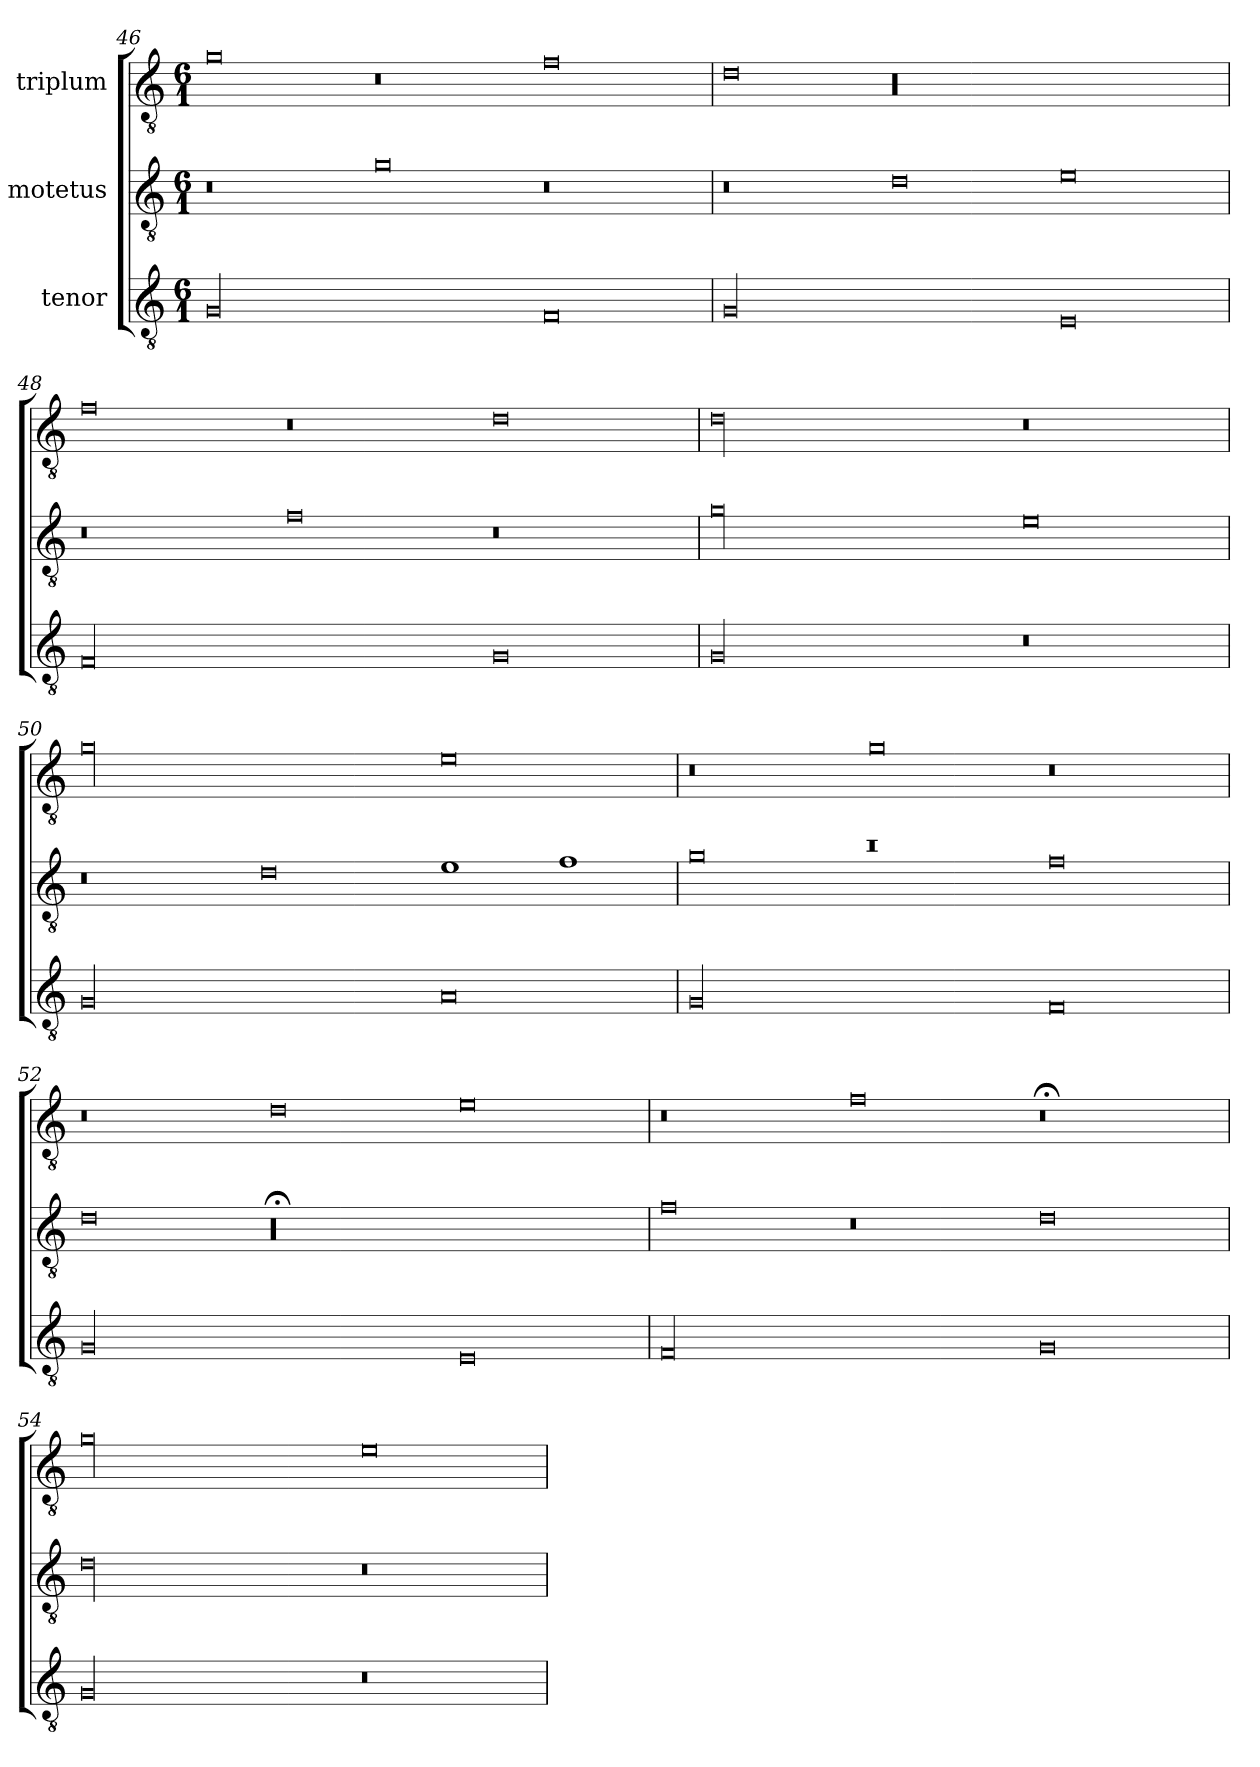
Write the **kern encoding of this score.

**kern	**kern	**kern
*part3	*part2	*part1
*staff3	*staff2	*staff1
*I"tenor	*I"motetus	*I"triplum
*clefGv2	*clefGv2	*clefGv2
*k[]	*k[]	*k[]
*C:	*C:	*C:
*M6/1	*M6/1	*M6/1
=46	=46	=46
00G/	0r	0g\
.	0g\	0r
0F/	0r	0f\
=47	=47	=47
00G/	0r	0d\
.	0d\	00r
0E/	0e\	.
=48	=48	=48
00F/	0r	0f\
.	0f\	0r
0G/	0r	0d\
=49	=49	=49
00G/	00g\	00d\
0r	0e\	0r
=50	=50	=50
00G/	0r	00g\
.	0d\	.
0A/	1e\	0e\
.	1f\	.
=51	=51	=51
*^	*^	*
00G/	00.ryy	0g\	00.ryy	0r
.	.	0r	.	0g\
0F/	.	0f\	.	0r
*v	*v	*	*	*
*	*v	*v	*
=52	=52	=52
00G/	0d\	0r
.	00r;<	0d\
0E/	.	0e\
=53	=53	=53
00F/	0f\	0r
.	0r	0f\
0G/	0d\	0r;<
!!LO:PB:g=z
=54	=54	=54
00G/	00d\	00g\
0r	0r	0e\
=	=	=
*-	*-	*-
